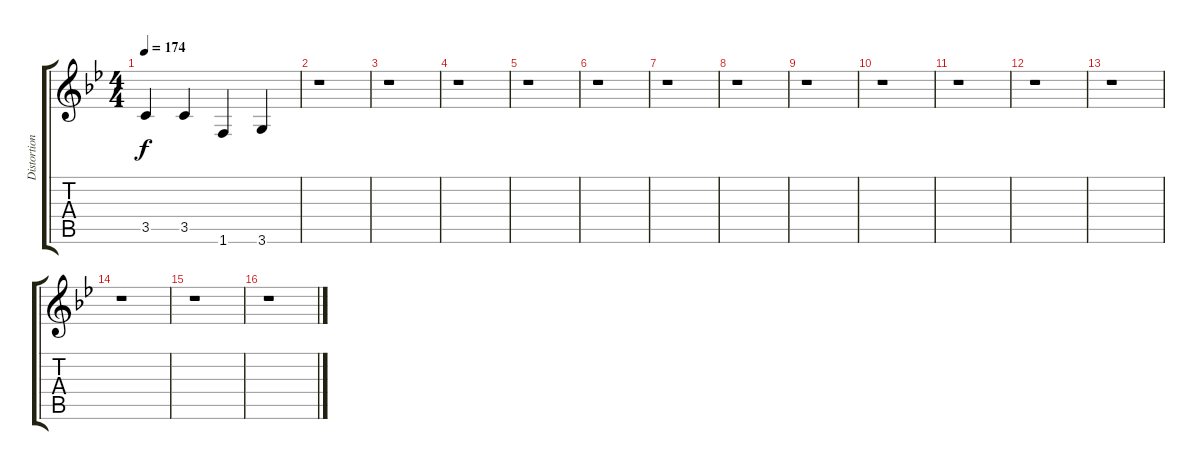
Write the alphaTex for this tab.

\track ("Distortion Guitar" "Distortion") {instrument distortionguitar}
\staff {score tabs}
\tuning (E4 B3 G3 D3 A2 E2) {hide}
\ts (4 4)
\tempo 174
\clef g2
\ks gminor
3.5.4{dy f} 3.5.4 1.6.4 3.6.4 |
r.1 |
r.1 |
r.1 |
r.1 |
r.1 |
r.1 |
r.1 |
r.1 |
r.1 |
r.1 |
r.1 |
r.1 |
r.1 |
r.1 |
r.1
